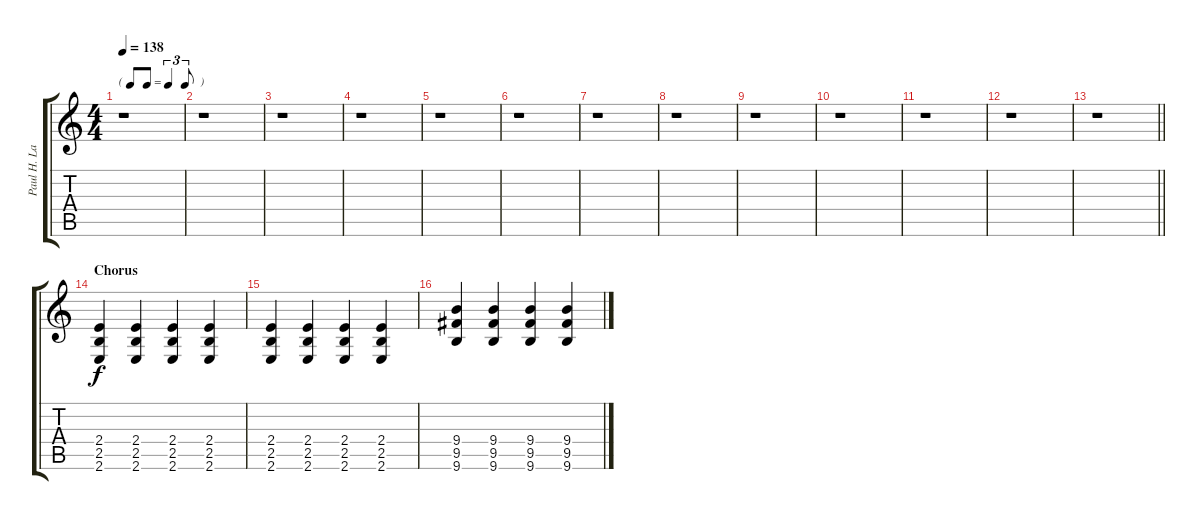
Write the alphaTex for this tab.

\track ("Paul H. Landers" "Paul H. La") {instrument distortionguitar}
\staff {score tabs}
\tuning (E4 B3 G3 D3 A2 D2) {hide}
\ts (4 4)
\tf triplet8th
\tempo 138
\clef g2
\ks c
r.1{dy f} |
r.1 |
r.1 |
r.1 |
r.1 |
r.1 |
r.1 |
r.1 |
r.1 |
r.1 |
r.1 |
r.1 |
\barLineRight lightlight
r.1 |
\section ("" "Chorus")
(2.4 2.5 2.6).4 (2.4 2.5 2.6).4 (2.4 2.5 2.6).4 (2.4 2.5 2.6).4 |
(2.4 2.5 2.6).4 (2.4 2.5 2.6).4 (2.4 2.5 2.6).4 (2.4 2.5 2.6).4 |
(9.4 9.5 9.6).4 (9.4 9.5 9.6).4 (9.4 9.5 9.6).4 (9.4 9.5 9.6).4
